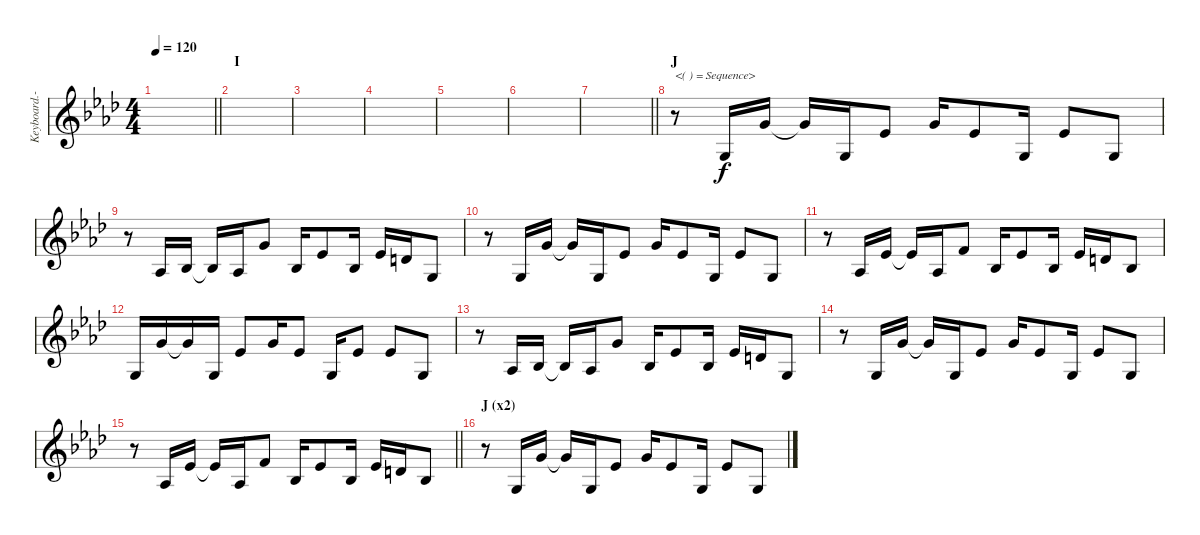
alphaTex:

\track ("Keyboard.-I" "Keyboard.-") {instrument lead2sawtooth}
\staff {score}
\tuning (B3 Gb3 D3 A2 E2 B1) {hide}
\ts (4 4)
\tempo 120
\clef g2
\barLineRight lightlight
\ks ab
|
\section ("" "I")
|
|
|
|
|
\barLineRight lightlight
|
\section ("" "J")
r.8{txt "<( ) = Sequence>" instrument fx8scifi} 1.2.16 8.1.16 8.1{t}.16 1.2.16 4.1.8 8.1.16 4.1.8 1.2.16 4.1.8 1.2.8 |
r.8 2.2.16 4.2.16 4.2{t}.16 2.2.16 8.1.8 4.2.16 4.1.8 4.2.16 4.1.16 3.1.16 1.2.8 |
r.8 1.2.16 8.1.16 8.1{t}.16 1.2.16 4.1.8 8.1.16 4.1.8 1.2.16 4.1.8 1.2.8 |
r.8 2.2.16 4.1.16 4.1{t}.16 2.2.16 6.1.8 4.2.16 4.1.8 4.2.16 4.1.16 3.1.16 4.2.8 |
1.2.16 8.1.16 8.1{t}.16 1.2.16 4.1.8 8.1.16 4.1.8 1.2.16 4.1.8 4.1.8 1.2.8 |
r.8 2.2.16 4.2.16 4.2{t}.16 2.2.16 8.1.8 4.2.16 4.1.8 4.2.16 4.1.16 3.1.16 1.2.8 |
r.8 1.2.16 8.1.16 8.1{t}.16 1.2.16 4.1.8 8.1.16 4.1.8 1.2.16 4.1.8 1.2.8 |
\barLineRight lightlight
r.8 2.2.16 4.1.16 4.1{t}.16 2.2.16 6.1.8 4.2.16 4.1.8 4.2.16 4.1.16 3.1.16 4.2.8 |
\section ("" "J (x2)")
r.8 1.2.16 8.1.16 8.1{t}.16 1.2.16 4.1.8 8.1.16 4.1.8 1.2.16 4.1.8 1.2.8
